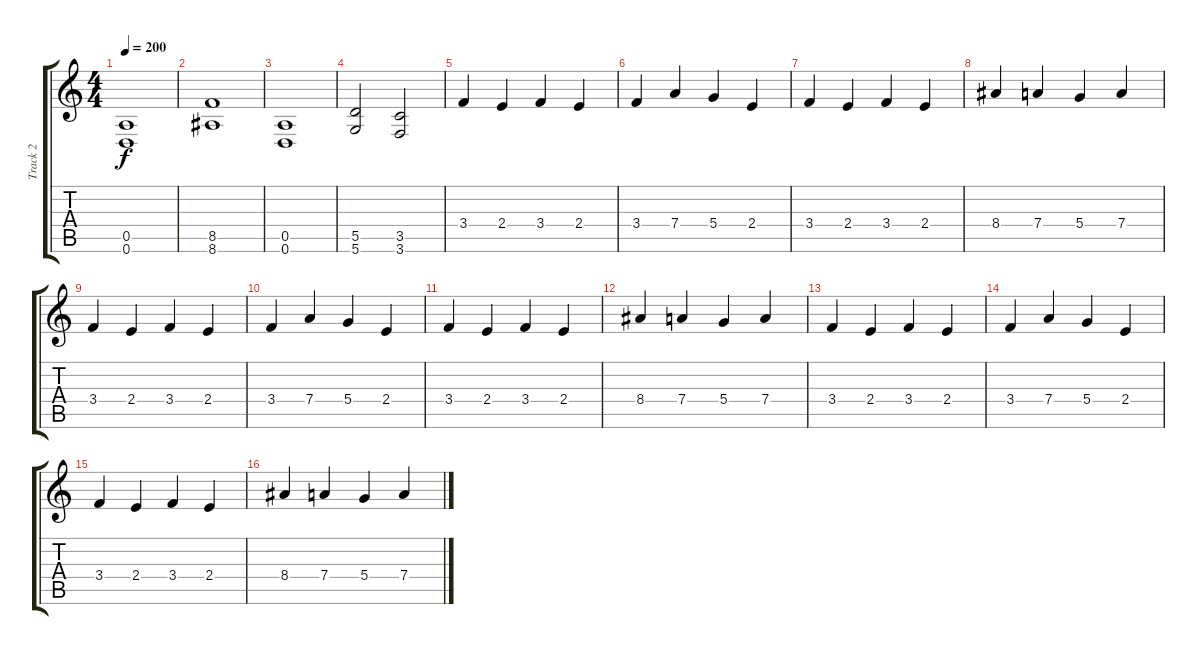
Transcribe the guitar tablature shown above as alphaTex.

\track ("Track 2" "Track 2") {instrument distortionguitar}
\staff {score tabs}
\tuning (E4 B3 G3 D3 A2 D2) {hide}
\ts (4 4)
\tempo 200
\clef g2
\ks c
(0.5 0.6).1{dy f} |
(8.5 8.6).1 |
(0.5 0.6).1 |
(5.5 5.6).2 (3.5 3.6).2 |
3.4.4 2.4.4 3.4.4 2.4.4 |
3.4.4 7.4.4 5.4.4 2.4.4 |
3.4.4 2.4.4 3.4.4 2.4.4 |
8.4.4 7.4.4 5.4.4 7.4.4 |
3.4.4 2.4.4 3.4.4 2.4.4 |
3.4.4 7.4.4 5.4.4 2.4.4 |
3.4.4 2.4.4 3.4.4 2.4.4 |
8.4.4 7.4.4 5.4.4 7.4.4 |
3.4.4 2.4.4 3.4.4 2.4.4 |
3.4.4 7.4.4 5.4.4 2.4.4 |
3.4.4 2.4.4 3.4.4 2.4.4 |
8.4.4 7.4.4 5.4.4 7.4.4
